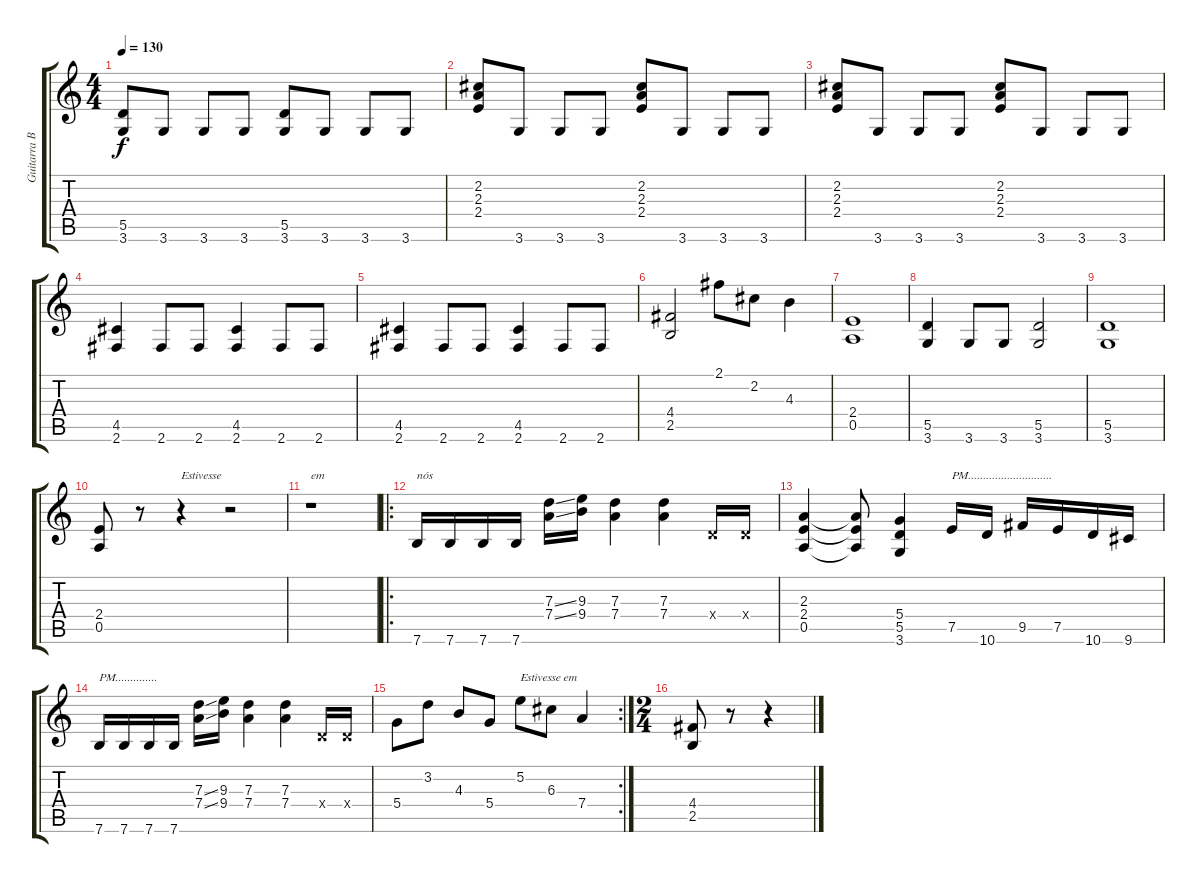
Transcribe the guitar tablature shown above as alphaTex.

\track ("Guitarra Base" "Guitarra B") {instrument overdrivenguitar}
\staff {score tabs}
\tuning (E4 B3 G3 D3 A2 E2) {hide}
\ts (4 4)
\tempo 130
\clef g2
\ks c
(5.5 3.6).8{dy f} 3.6.8 3.6.8 3.6.8 (5.5 3.6).8 3.6.8 3.6.8 3.6.8 |
(2.2 2.3 2.4).8 3.6.8 3.6.8 3.6.8 (2.2 2.3 2.4).8 3.6.8 3.6.8 3.6.8 |
(2.2 2.3 2.4).8 3.6.8 3.6.8 3.6.8 (2.2 2.3 2.4).8 3.6.8 3.6.8 3.6.8 |
(4.5 2.6).4 2.6.8 2.6.8 (4.5 2.6).4 2.6.8 2.6.8 |
(4.5 2.6).4 2.6.8 2.6.8 (4.5 2.6).4 2.6.8 2.6.8 |
(4.4 2.5).2 2.1.8 2.2.8 4.3.4 |
(2.4 0.5).1 |
(5.5 3.6).4 3.6.8 3.6.8 (5.5 3.6).2 |
(5.5 3.6).1 |
(2.4 0.5).8 r.8 r.4{txt "Estivesse"} r.2 |
r.1{txt "em"} |
\ro
7.6.16{txt "nós"} 7.6.16 7.6.16 7.6.16 (7.3{ss} 7.4{ss}).16 (9.3 9.4).16 (7.3 7.4).4 (7.3 7.4).4 0.4{x}.16 0.4{x}.16 |
(2.3 2.4 0.5).4 (2.3{t} 2.4{t} 0.5{t}).8 (5.4 5.5 3.6).4 7.5.16{txt "PM............................"} 10.6.16 9.5.16 7.5.16 10.6.16 9.6.16 |
7.6.16{txt "PM.............."} 7.6.16 7.6.16 7.6.16 (7.3{ss} 7.4{ss}).16 (9.3 9.4).16 (7.3 7.4).4 (7.3 7.4).4 0.4{x}.16 0.4{x}.16 |
\rc 2
5.4.8 3.2.8 4.3.8 5.4.8 5.2.8{txt "Estivesse em"} 6.3.8 7.4.4 |
\ts (2 4)
(4.4 2.5).8 r.8 r.4
